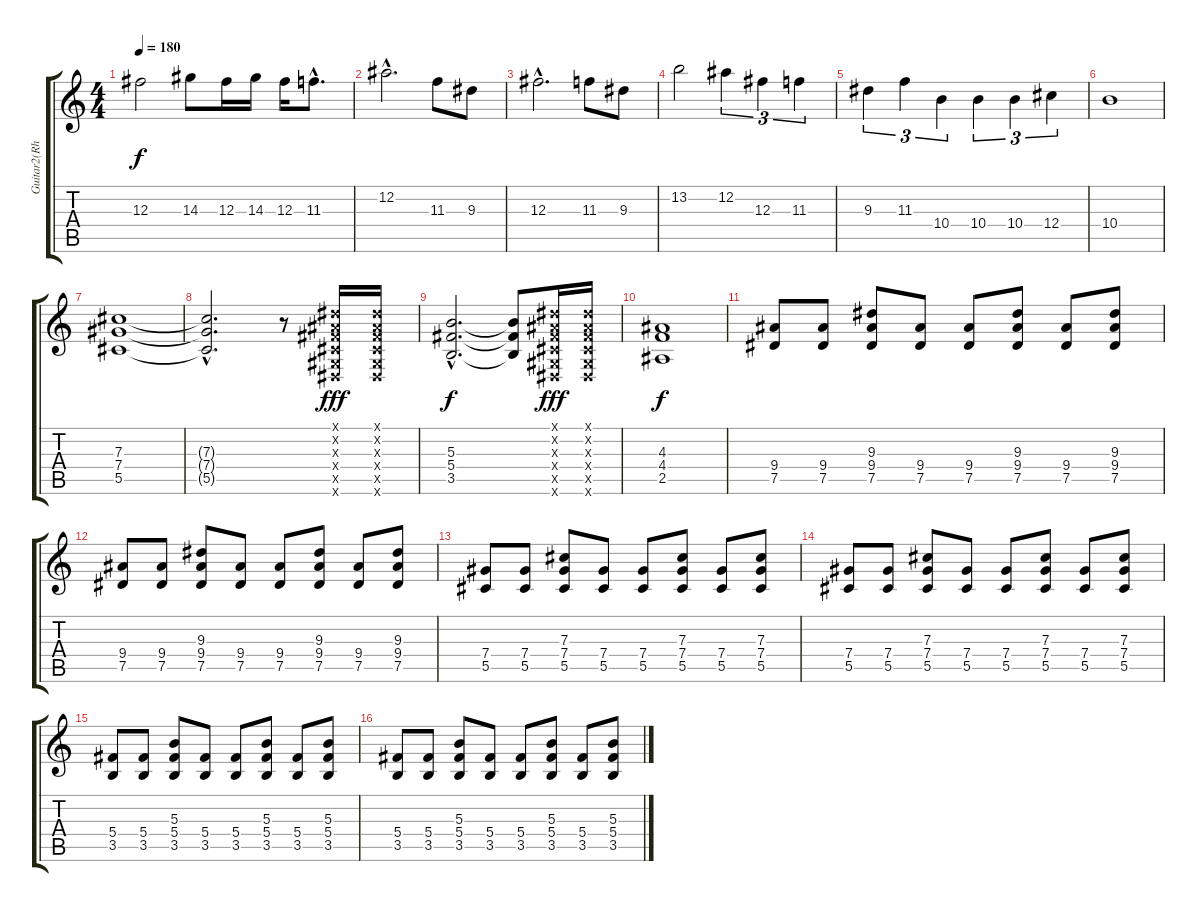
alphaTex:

\track ("Guitar2(Rhythm)" "Guitar2(Rh") {instrument distortionguitar}
\staff {score tabs}
\tuning (Eb4 Bb3 Gb3 Db3 Ab2 Eb2) {hide}
\ts (4 4)
\tempo 180
\clef g2
\ks c
12.3.2{dy f} 14.3.8 12.3.16 14.3.16 12.3.16 11.3{hac}.8{d} |
12.2{hac}.2{d} 11.3.8 9.3.8 |
12.3{hac}.2{d} 11.3.8 9.3.8 |
13.2.2 12.2.4{tu (3 2)} 12.3.4{tu (3 2)} 11.3.4{tu (3 2)} |
9.3.4{tu (3 2)} 11.3.4{tu (3 2)} 10.4.4{tu (3 2)} 10.4.4{tu (3 2)} 10.4.4{tu (3 2)} 12.4.4{tu (3 2)} |
10.4.1 |
(7.3 7.4 5.5).1 |
(7.3{hac t} 7.4{hac t} 5.5{hac t}).2{d} r.8 (0.1{x} 0.2{x} 0.3{x} 0.4{x} 0.5{x} 0.6{x}).16{dy fff} (0.1{x} 0.2{x} 0.3{x} 0.4{x} 0.5{x} 0.6{x}).16 |
(5.3{hac} 5.4{hac} 3.5{hac}).2{d dy f} (5.3{t} 5.4{t} 3.5{t}).8 (0.1{x} 0.2{x} 0.3{x} 0.4{x} 0.5{x} 0.6{x}).16{dy fff} (0.1{x} 0.2{x} 0.3{x} 0.4{x} 0.5{x} 0.6{x}).16 |
(4.3 4.4 2.5).1{dy f} |
(9.4 7.5).8 (9.4 7.5).8 (9.3 9.4 7.5).8 (9.4 7.5).8 (9.4 7.5).8 (9.3 9.4 7.5).8 (9.4 7.5).8 (9.3 9.4 7.5).8 |
(9.4 7.5).8 (9.4 7.5).8 (9.3 9.4 7.5).8 (9.4 7.5).8 (9.4 7.5).8 (9.3 9.4 7.5).8 (9.4 7.5).8 (9.3 9.4 7.5).8 |
(7.4 5.5).8 (7.4 5.5).8 (7.3 7.4 5.5).8 (7.4 5.5).8 (7.4 5.5).8 (7.3 7.4 5.5).8 (7.4 5.5).8 (7.3 7.4 5.5).8 |
(7.4 5.5).8 (7.4 5.5).8 (7.3 7.4 5.5).8 (7.4 5.5).8 (7.4 5.5).8 (7.3 7.4 5.5).8 (7.4 5.5).8 (7.3 7.4 5.5).8 |
(5.4 3.5).8 (5.4 3.5).8 (5.3 5.4 3.5).8 (5.4 3.5).8 (5.4 3.5).8 (5.3 5.4 3.5).8 (5.4 3.5).8 (5.3 5.4 3.5).8 |
(5.4 3.5).8 (5.4 3.5).8 (5.3 5.4 3.5).8 (5.4 3.5).8 (5.4 3.5).8 (5.3 5.4 3.5).8 (5.4 3.5).8 (5.3 5.4 3.5).8
